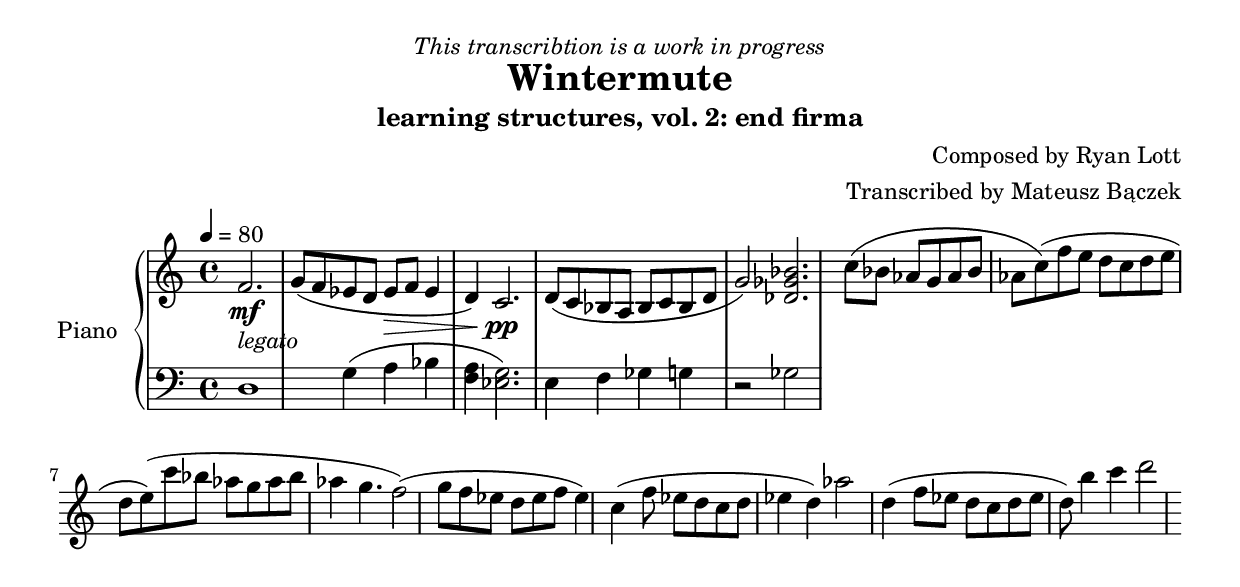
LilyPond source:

\version "2.20.0"

\header {
  title = "Wintermute"
  subtitle = "learning structures, vol. 2: end firma"
  dedication = \markup{ \italic "This transcribtion is a work in progress" }
  composer = "Composed by Ryan Lott"
  arranger = "Transcribed by Mateusz Bączek"
}

upper = \relative c'' {
  \clef treble
  \key c \major
  \time 4/4
  \tempo 4 = 80

  \mf
  \partial 2.
  f,2. _\markup {\italic legato }
  
 
  g8 ( f es  d es \> f  es4 d4 )
  c2. \pp

  d8 ( c8 bes8 a8 bes8 c8 bes8 d g2 )
  % \relative { c''4\< c\ff\> c c\! }

  <<des2. ges bes>>

  (c8 bes as g as bes as c)

  (f e d c d e d e)

  (c'8 bes as g as bes as4 g4. f2)

  (g8 f es d es f es4)

  c4

  (f8 es d c d es4 d4 )

  as'2

  d,4

  (f8 es d c d es d)

  b'4 c d2

}

lower = \relative c {
  \clef bass
  \key c \major
  \time 4/4
  d1 %r4
  g4 (a bes 
  <<f4 a>> 
  ) <<g2. es>> %<<a es>> 

  e4
  f4
  ges
  %r2
  g
  r2
  ges2

}

test = \relative c {

  c d e f g


}

\score {
  \new PianoStaff \with { instrumentName = "Piano" }
  <<
    \new Staff = "upper" \upper
    \new Staff = "lower" \lower  
  >>
  \layout { }
  \midi { }
}
